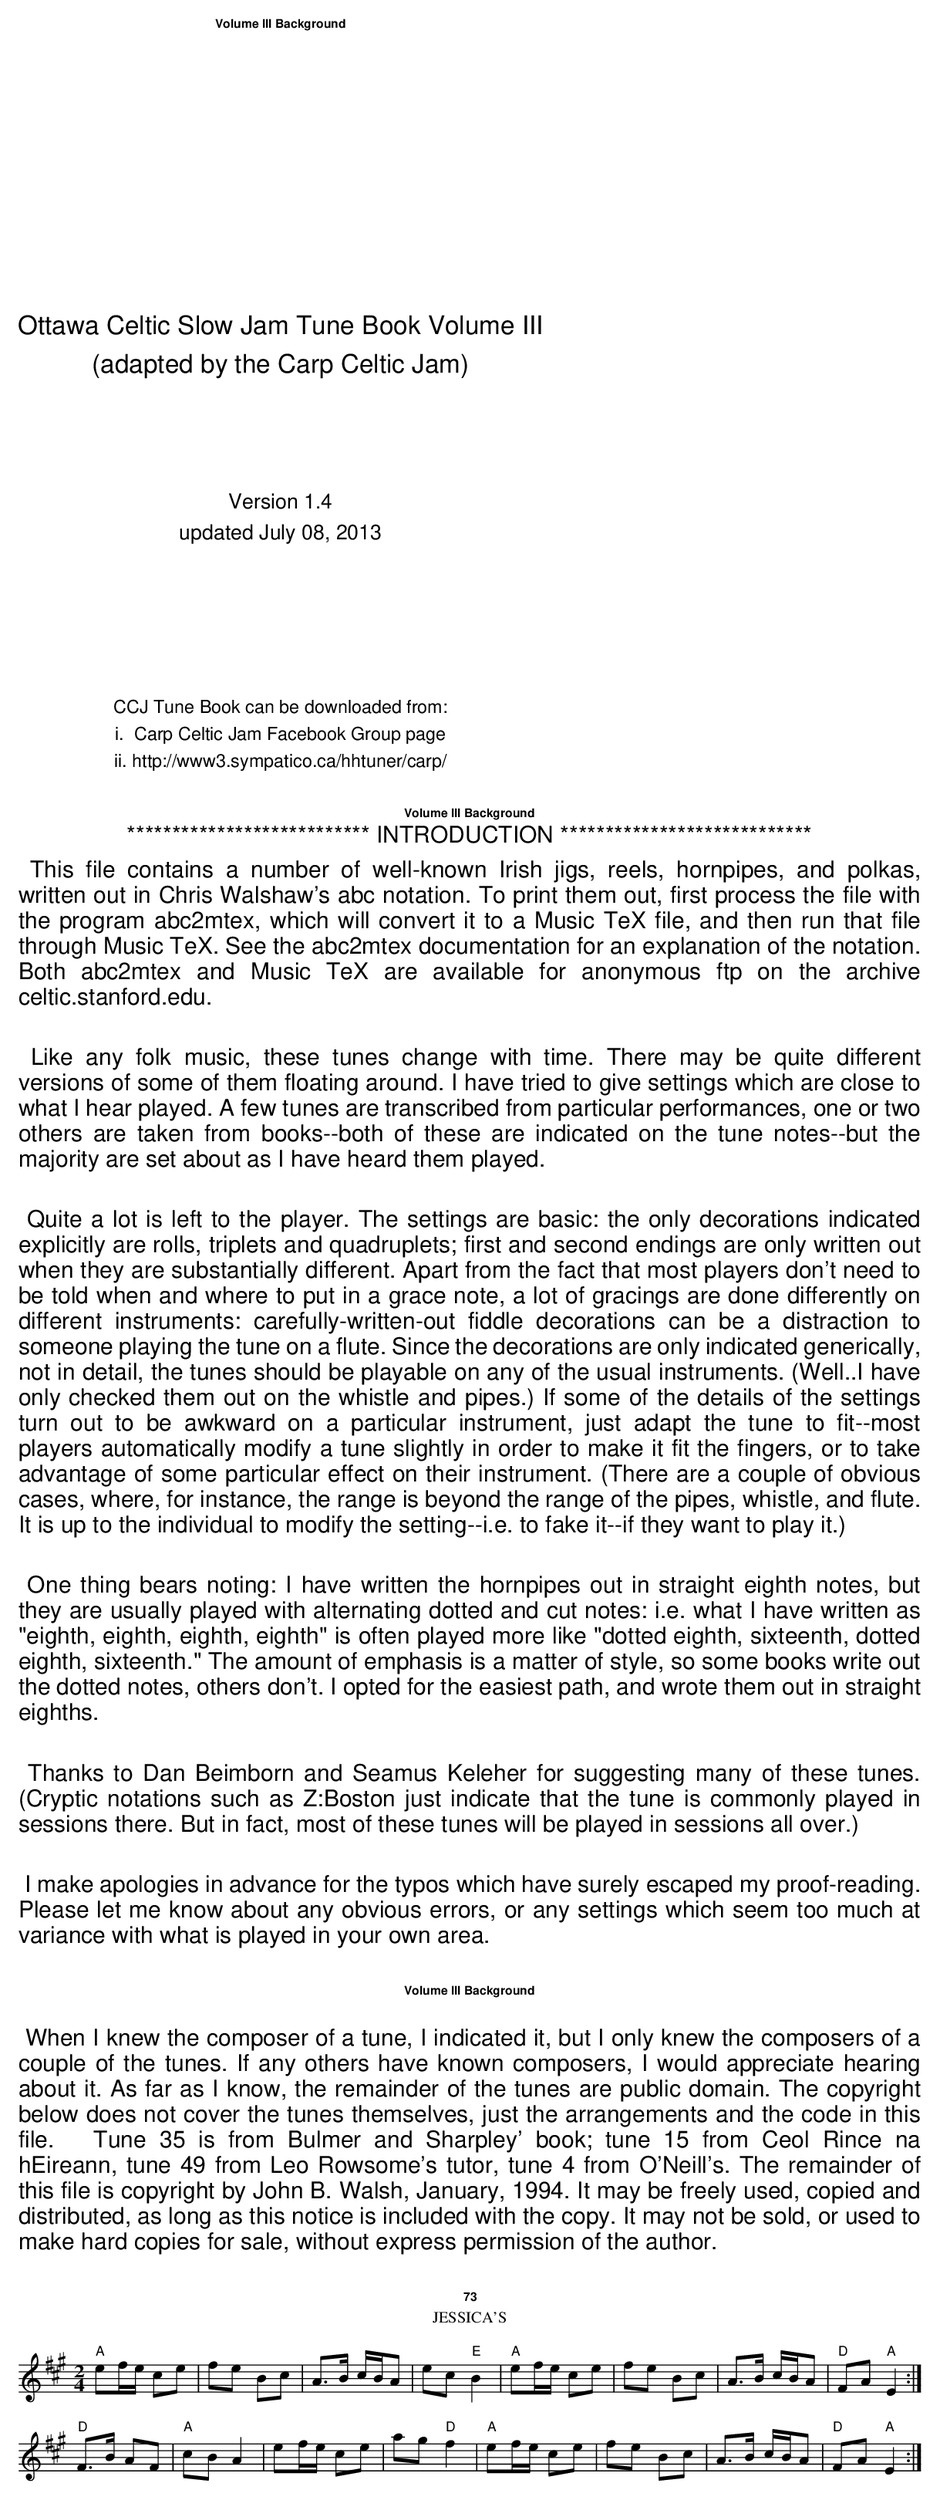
X:1
T:Jessica's
E:12
M:2/4
K:A
Q:1/4=60
"A"e2fe c2e2|f2e2 B2c2|A3B cBA2|e2c2"E"B4|\
"A"e2fe c2e2|f2e2 B2c2|A3B cBA2|"D"F2A2 "A"E4:|
"D"F3B A2F2|"A"c2B2 A4|e2fe c2e2|a2g2 "D"f4|\
"A"e2fe c2e2|f2e2 B2c2|A3B cBA2|"D"F2A2 "A"E4:|
